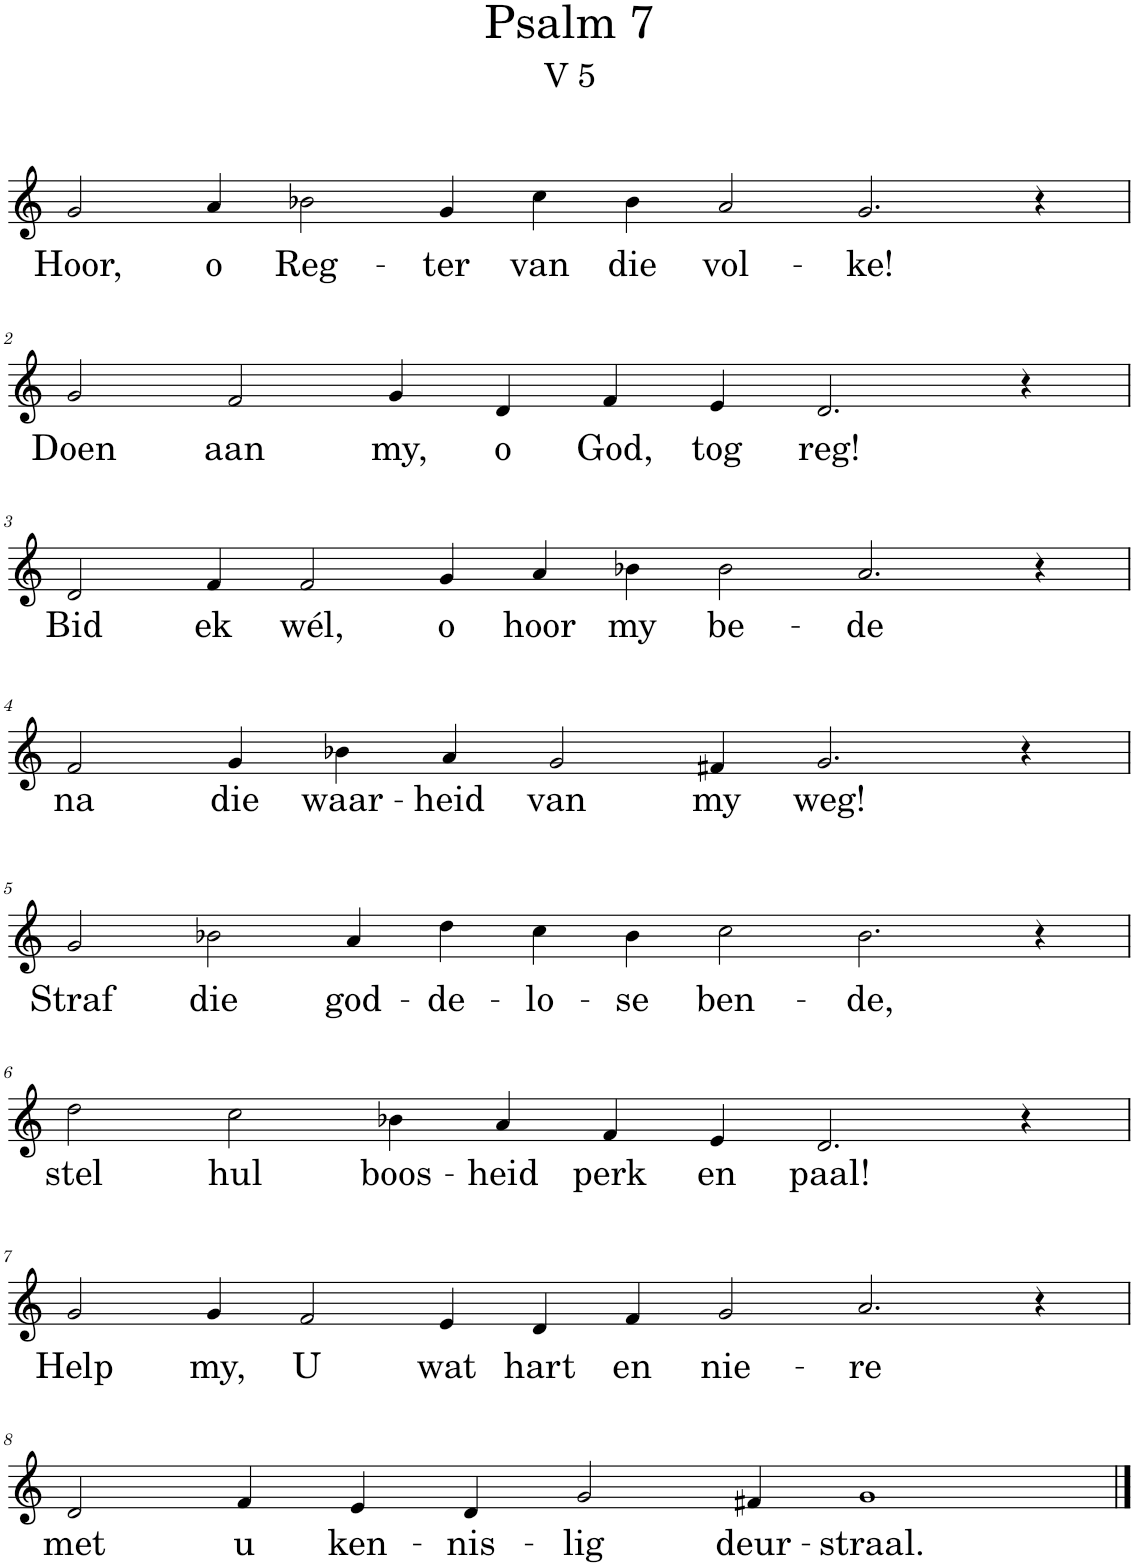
**kern	**text
*part1	*part1
*staff1	*staff1
*I"Pipe Organ	*
*I'Org.	*
*clefG2	*
*k[]	*
*M14/4	*
=1	=1
!	!LO:LY:b
2g/	Hoor,
!	!LO:LY:b
4a/	o
!	!LO:LY:b
2b-X\	Reg-
!	!LO:LY:b
4g/	-ter
!	!LO:LY:b
4cc\	van
!	!LO:LY:b
4b-\	die
!	!LO:LY:b
2a/	vol-
!	!LO:LY:b
2.g/	-ke!
4r	.
!!LO:LB:g=z
=2	=2
*M12/4	*
!	!LO:LY:b
2g/	Doen
!	!LO:LY:b
2f/	aan
!	!LO:LY:b
4g/	my,
!	!LO:LY:b
4d/	o
!	!LO:LY:b
4f/	God,
!	!LO:LY:b
4e/	tog
!	!LO:LY:b
2.d/	reg!
4r	.
!!LO:LB:g=z
=3	=3
*M14/4	*
!	!LO:LY:b
2d/	Bid
!	!LO:LY:b
4f/	ek
!	!LO:LY:b
2f/	wél,
!	!LO:LY:b
4g/	o
!	!LO:LY:b
4a/	hoor
!	!LO:LY:b
4b-X\	my
!	!LO:LY:b
2b-\	be-
!	!LO:LY:b
2.a/	-de
4r	.
!!LO:LB:g=z
=4	=4
*M12/4	*
!	!LO:LY:b
2f/	na
!	!LO:LY:b
4g/	die
!	!LO:LY:b
4b-X\	waar-
!	!LO:LY:b
4a/	-heid
!	!LO:LY:b
2g/	van
!	!LO:LY:b
4f#X/	my
!	!LO:LY:b
2.g/	weg!
4r	.
!!LO:LB:g=z
=5	=5
*M14/4	*
!	!LO:LY:b
2g/	Straf
!	!LO:LY:b
2b-X\	die
!	!LO:LY:b
4a/	god-
!	!LO:LY:b
4dd\	-de-
!	!LO:LY:b
4cc\	-lo-
!	!LO:LY:b
4b-\	-se
!	!LO:LY:b
2cc\	ben-
!	!LO:LY:b
2.b-\	-de,
4r	.
!!LO:LB:g=z
=6	=6
*M12/4	*
!	!LO:LY:b
2dd\	stel
!	!LO:LY:b
2cc\	hul
!	!LO:LY:b
4b-X\	boos-
!	!LO:LY:b
4a/	-heid
!	!LO:LY:b
4f/	perk
!	!LO:LY:b
4e/	en
!	!LO:LY:b
2.d/	paal!
4r	.
!!LO:LB:g=z
=7	=7
*M14/4	*
!	!LO:LY:b
2g/	Help
!	!LO:LY:b
4g/	my,
!	!LO:LY:b
2f/	U
!	!LO:LY:b
4e/	wat
!	!LO:LY:b
4d/	hart
!	!LO:LY:b
4f/	en
!	!LO:LY:b
2g/	nie-
!	!LO:LY:b
2.a/	-re
4r	.
!!LO:LB:g=z
=8	=8
*M12/4	*
!	!LO:LY:b
2d/	met
!	!LO:LY:b
4f/	u
!	!LO:LY:b
4e/	ken-
!	!LO:LY:b
4d/	-nis-
!	!LO:LY:b
2g/	-lig
!	!LO:LY:b
4f#X/	deur-
!	!LO:LY:b
1g	-straal.
==	==
*-	*-
